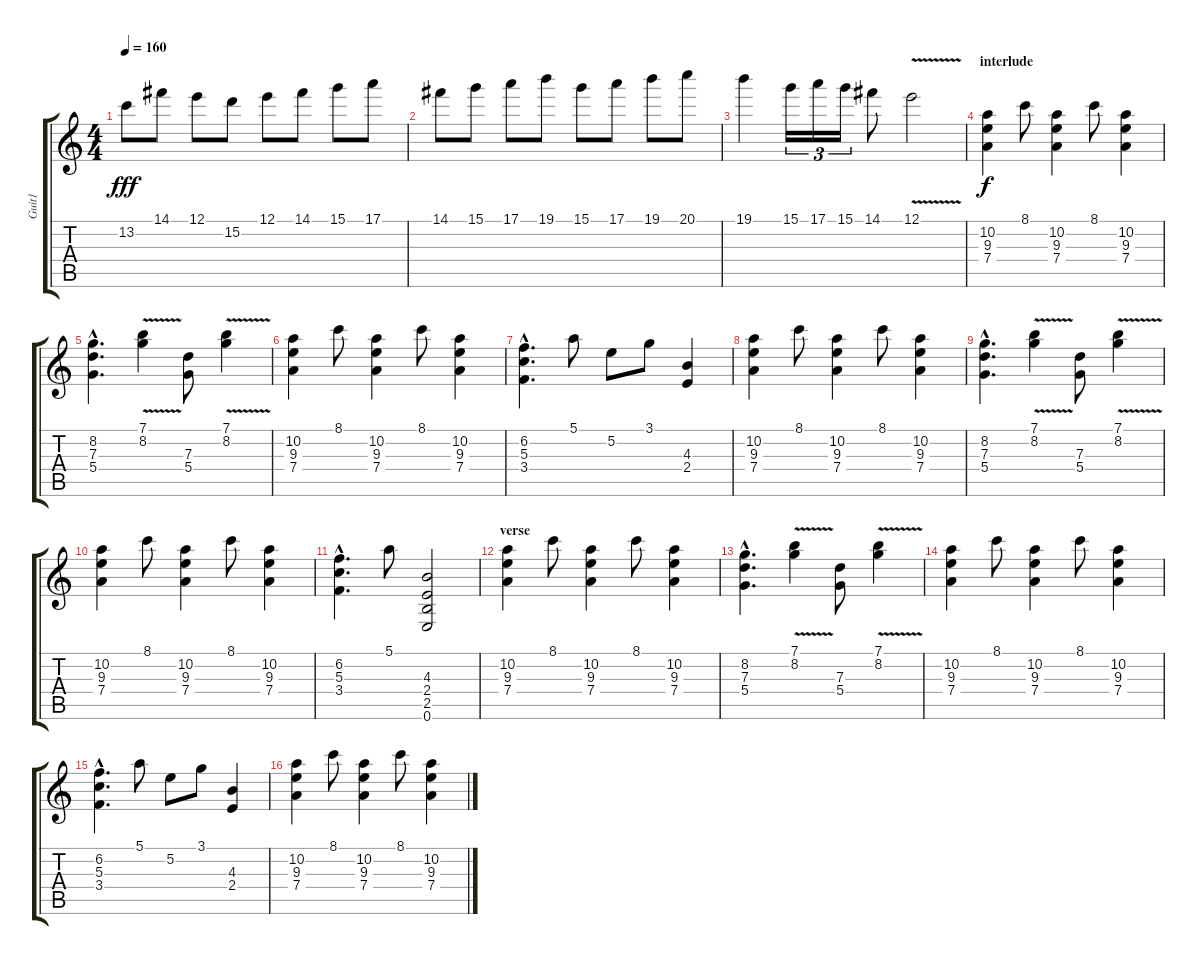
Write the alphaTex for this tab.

\track ("Guit1" "Guit1") {instrument electricguitarclean}
\staff {score tabs}
\tuning (E4 B3 G3 D3 A2 E2) {hide}
\ts (4 4)
\tempo 160
\clef g2
\ks c
13.2.8{dy fff} 14.1.8 12.1.8 15.2.8 12.1.8 14.1.8 15.1.8 17.1.8 |
14.1.8 15.1.8 17.1.8 19.1.8 15.1.8 17.1.8 19.1.8 20.1.8 |
19.1.4 15.1.16{tu (3 2)} 17.1.16{tu (3 2)} 15.1.16{tu (3 2)} 14.1.8 12.1{v}.2 |
\section ("" "interlude")
(10.2 9.3 7.4).4{dy f volume 11 instrument overdrivenguitar} 8.1.8 (10.2 9.3 7.4).4 8.1.8 (10.2 9.3 7.4).4 |
(8.2{hac} 7.3{hac} 5.4{hac}).4{d} (7.1{v} 8.2{v}).4 (7.3 5.4).8 (7.1{v} 8.2{v}).4 |
(10.2 9.3 7.4).4 8.1.8 (10.2 9.3 7.4).4 8.1.8 (10.2 9.3 7.4).4 |
(6.2{hac} 5.3{hac} 3.4{hac}).4{d} 5.1.8 5.2.8 3.1.8 (4.3 2.4).4 |
(10.2 9.3 7.4).4{volume 11 instrument overdrivenguitar} 8.1.8 (10.2 9.3 7.4).4 8.1.8 (10.2 9.3 7.4).4 |
(8.2{hac} 7.3{hac} 5.4{hac}).4{d} (7.1{v} 8.2{v}).4 (7.3 5.4).8 (7.1{v} 8.2{v}).4 |
(10.2 9.3 7.4).4 8.1.8 (10.2 9.3 7.4).4 8.1.8 (10.2 9.3 7.4).4 |
(6.2{hac} 5.3{hac} 3.4{hac}).4{d} 5.1.8 (4.3 2.4 2.5 0.6).2 |
\section ("" "verse")
(10.2 9.3 7.4).4{volume 11 instrument overdrivenguitar} 8.1.8 (10.2 9.3 7.4).4 8.1.8 (10.2 9.3 7.4).4 |
(8.2{hac} 7.3{hac} 5.4{hac}).4{d} (7.1{v} 8.2{v}).4 (7.3 5.4).8 (7.1{v} 8.2{v}).4 |
(10.2 9.3 7.4).4 8.1.8 (10.2 9.3 7.4).4 8.1.8 (10.2 9.3 7.4).4 |
(6.2{hac} 5.3{hac} 3.4{hac}).4{d} 5.1.8 5.2.8 3.1.8 (4.3 2.4).4 |
(10.2 9.3 7.4).4{volume 11 instrument overdrivenguitar} 8.1.8 (10.2 9.3 7.4).4 8.1.8 (10.2 9.3 7.4).4
